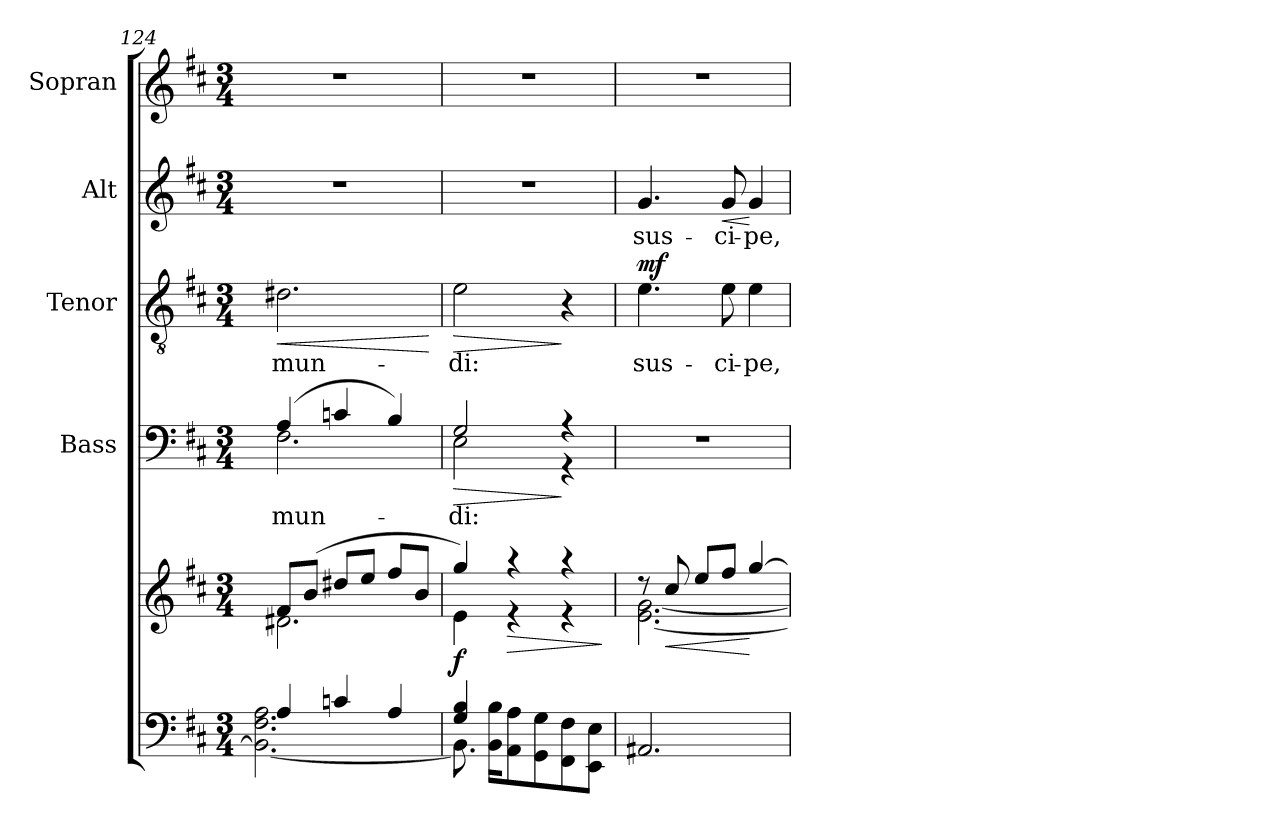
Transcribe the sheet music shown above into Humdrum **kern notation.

**kern	**kern	**dynam	**kern	**text	**dynam	**kern	**text	**dynam	**kern	**text	**dynam	**kern
*part5	*part5	*part5	*part4	*part4	*part4	*part3	*part3	*part3	*part2	*part2	*part2	*part1
*staff6	*staff5	*staff5/6	*staff4	*staff4	*staff4	*staff3	*staff3	*staff3	*staff2	*staff2	*staff2	*staff1
*	*	*	*I"Bass	*	*	*I"Tenor	*	*	*I"Alt	*	*	*I"Sopran
*	*	*	*I'B.	*	*	*I'T.	*	*	*I'A.	*	*	*I'S.
*clefF4	*clefG2	*	*clefF4	*	*	*clefGv2	*	*	*clefG2	*	*	*clefG2
*k[f#c#]	*k[f#c#]	*	*k[f#c#]	*	*	*k[f#c#]	*	*	*k[f#c#]	*	*	*k[f#c#]
*D:	*D:	*	*D:	*	*	*D:	*	*	*D:	*	*	*D:
*M3/4	*M3/4	*	*M3/4	*	*	*M3/4	*	*	*M3/4	*	*	*M3/4
=124	=124	=124	=124	=124	=124	=124	=124	=124	=124	=124	=124	=124
*^	*^	*	*	*	*	*	*	*	*	*	*	*
!	!	!	!	!	!	!LO:LY:b	!	!	!LO:LY:b	!LO:HP:b	!	!	!	!
*	*	*	*	*	*^	*	*	*	*	*	*	*	*	*
4A/	2.BB\_ 2.F#\ 2.A\	8f#/L	2.d#X\	.	(4A/	2.F#\	mun-	.	2.d#X\	mun-	<	2.r	.	.	2.r
.	.	(8b/J	.	.	.	.	.	.	.	.	.	.	.	.	.
4cn/	.	8dd#X/L	.	.	4cn/	.	.	.	.	.	.	.	.	.	.
.	.	8ee/J	.	.	.	.	.	.	.	.	.	.	.	.	.
4A/	.	8ff#/L	.	.	4B/)	.	.	.	.	.	.	.	.	.	.
.	.	8b/J	.	.	.	.	.	.	.	.	.	.	.	.	.
*v	*v	*	*	*	*v	*v	*	*	*	*	*	*	*	*	*
*	*v	*v	*	*	*	*	*	*	*	*	*	*	*
.	.	.	.	.	.	.	.	[	.	.	.	.
=125	=125	=125	=125	=125	=125	=125	=125	=125	=125	=125	=125	=125
*^	*^	*	*	*	*	*	*	*	*	*	*	*
!	!	!	!	!LO:DY:b	!	!LO:LY:b	!LO:HP:b	!	!LO:LY:b	!LO:HP:b	!	!	!	!
*	*	*	*	*	*^	*	*	*	*	*	*	*	*	*
4G/ 4B/	8.BB\]	4gg/)	4e\	f	2G/	2E\	-di:	>	2e\	-di:	>	2.r	.	.	2.r
.	16BB\ 16B\KL	.	.	.	.	.	.	.	.	.	.	.	.	.	.
!	!	!	!	!LO:HP:b	!	!	!	!	!	!	!	!	!	!	!
2ryy	8AA\ 8A\	4r	4r	>	.	.	.	.	.	.	.	.	.	.	.
.	8GG\ 8G\	.	.	.	.	.	.	.	.	.	.	.	.	.	.
.	8FF#\ 8F#\	4r	4r	.	4r	4r	.	]	4r	.	]	.	.	.	.
.	8EE\ 8E\J	.	.	.	.	.	.	.	.	.	.	.	.	.	.
*v	*v	*	*	*	*v	*v	*	*	*	*	*	*	*	*	*
*	*v	*v	*	*	*	*	*	*	*	*	*	*	*
.	.	]	.	.	.	.	.	.	.	.	.	.
=126	=126	=126	=126	=126	=126	=126	=126	=126	=126	=126	=126	=126
*	*^	*	*	*	*	*	*	*	*	*	*	*
!	!	!	!	!	!	!	!	!LO:LY:b	!LO:DY:a	!	!LO:LY:b	!	!
2.AA#X/	8rdd	[<2.e\ [<2.g\	.	2.r	.	.	4.e\	sus-	mf	4.g/	sus-	.	2.r
!	!	!	!LO:HP:b	!	!	!	!	!	!	!	!	!	!
.	8cc#/	.	<	.	.	.	.	.	.	.	.	.	.
.	8ee/L	.	.	.	.	.	.	.	.	.	.	.	.
!	!	!	!	!	!	!	!	!LO:LY:b	!	!	!LO:LY:b	!LO:HP:b	!
.	8ff#/J	.	.	.	.	.	8e\	-ci-	.	8g/	-ci-	<	.
!	!	!	!	!	!	!	!	!LO:LY:b	!	!	!LO:LY:b	!	!
.	[>4gg/	.	[	.	.	.	4e\	-pe,	.	4g/	-pe,	[	.
*	*v	*v	*	*	*	*	*	*	*	*	*	*	*
=	=	=	=	=	=	=	=	=	=	=	=	=
*-	*-	*-	*-	*-	*-	*-	*-	*-	*-	*-	*-	*-
